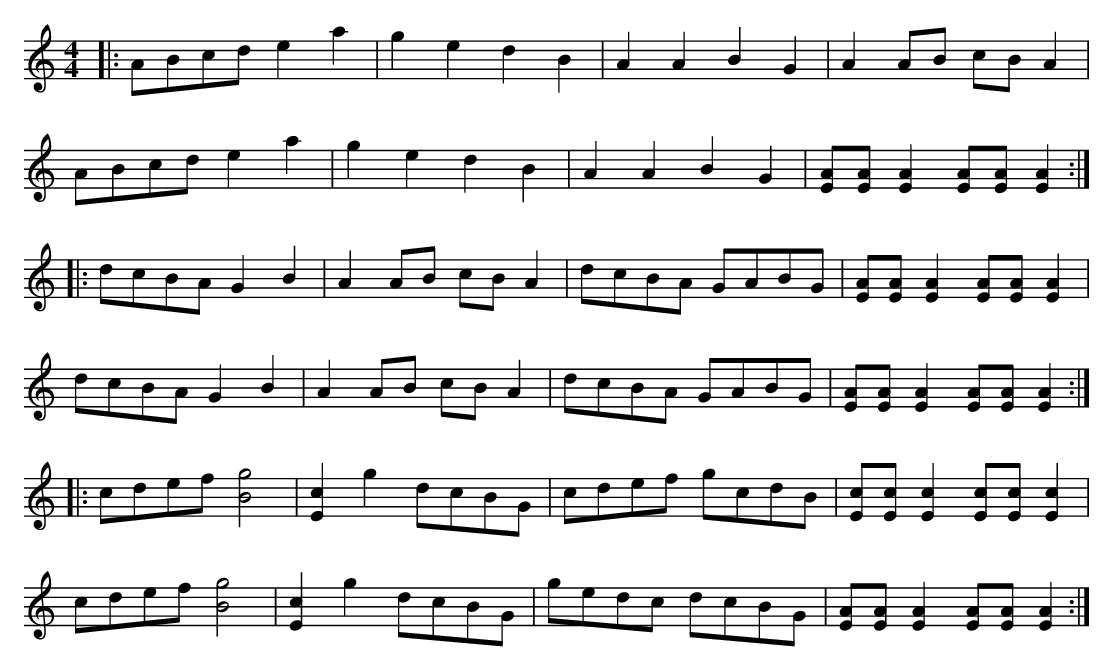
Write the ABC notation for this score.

X:1
M:4/4
K:Amin
|:ABcd e2 a2|g2 e2 d2 B2|A2 A2 B2 G2|A2 AB cB A2|
ABcd e2 a2|g2 e2 d2 B2|A2 A2 B2 G2|[AE][AE] [A2E2] [AE][AE] [A2E2]:|
|:dcBA G2 B2|A2 AB cB A2|dcBA GABG|[AE][AE] [A2E2] [AE][AE] [A2E2]|
dcBA G2 B2|A2 AB cB A2|dcBA GABG|[AE][AE] [A2E2] [AE][AE] [A2E2]:|
|:cdef [g4B4]|[c2E2] g2 dcBG|cdef gcdB|[cE][cE] [c2E2] [cE][cE] [c2E2]|
cdef [g4B4]|[c2E2] g2 dcBG|gedc dcBG|[AE][AE] [A2E2] [AE][AE] [A2E2]:|
